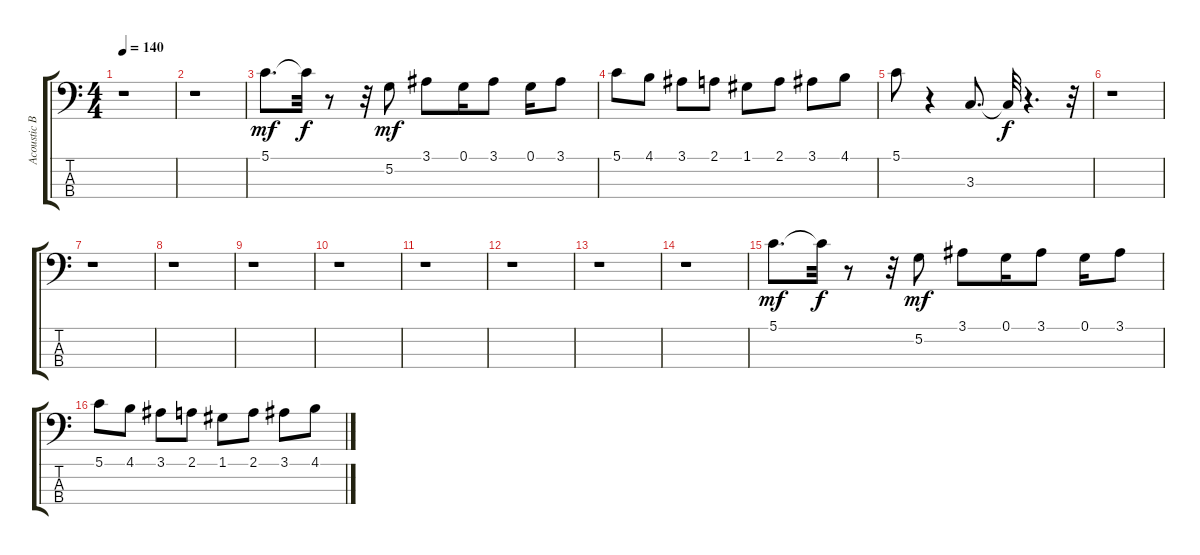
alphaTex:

\track ("Acoustic Bass" "Acoustic B") {instrument acousticbass}
\staff {score tabs}
\tuning (G2 D2 A1 E1) {hide}
\ts (4 4)
\tempo 140
\clef f4
\ks c
r.1{dy f} |
r.1 |
5.1.8{d dy mf} 5.1{t}.32{dy f} r.8 r.32 5.2.8{dy mf} 3.1.8 0.1.16 3.1.8 0.1.16 3.1.8 |
5.1.8 4.1.8 3.1.8 2.1.8 1.1.8 2.1.8 3.1.8 4.1.8 |
5.1.8 r.4 3.3.8{d} 3.3{t}.32{dy f} r.4{d} r.32 |
r.1 |
r.1 |
r.1 |
r.1 |
r.1 |
r.1 |
r.1 |
r.1 |
r.1 |
5.1.8{d dy mf} 5.1{t}.32{dy f} r.8 r.32 5.2.8{dy mf} 3.1.8 0.1.16 3.1.8 0.1.16 3.1.8 |
5.1.8 4.1.8 3.1.8 2.1.8 1.1.8 2.1.8 3.1.8 4.1.8
